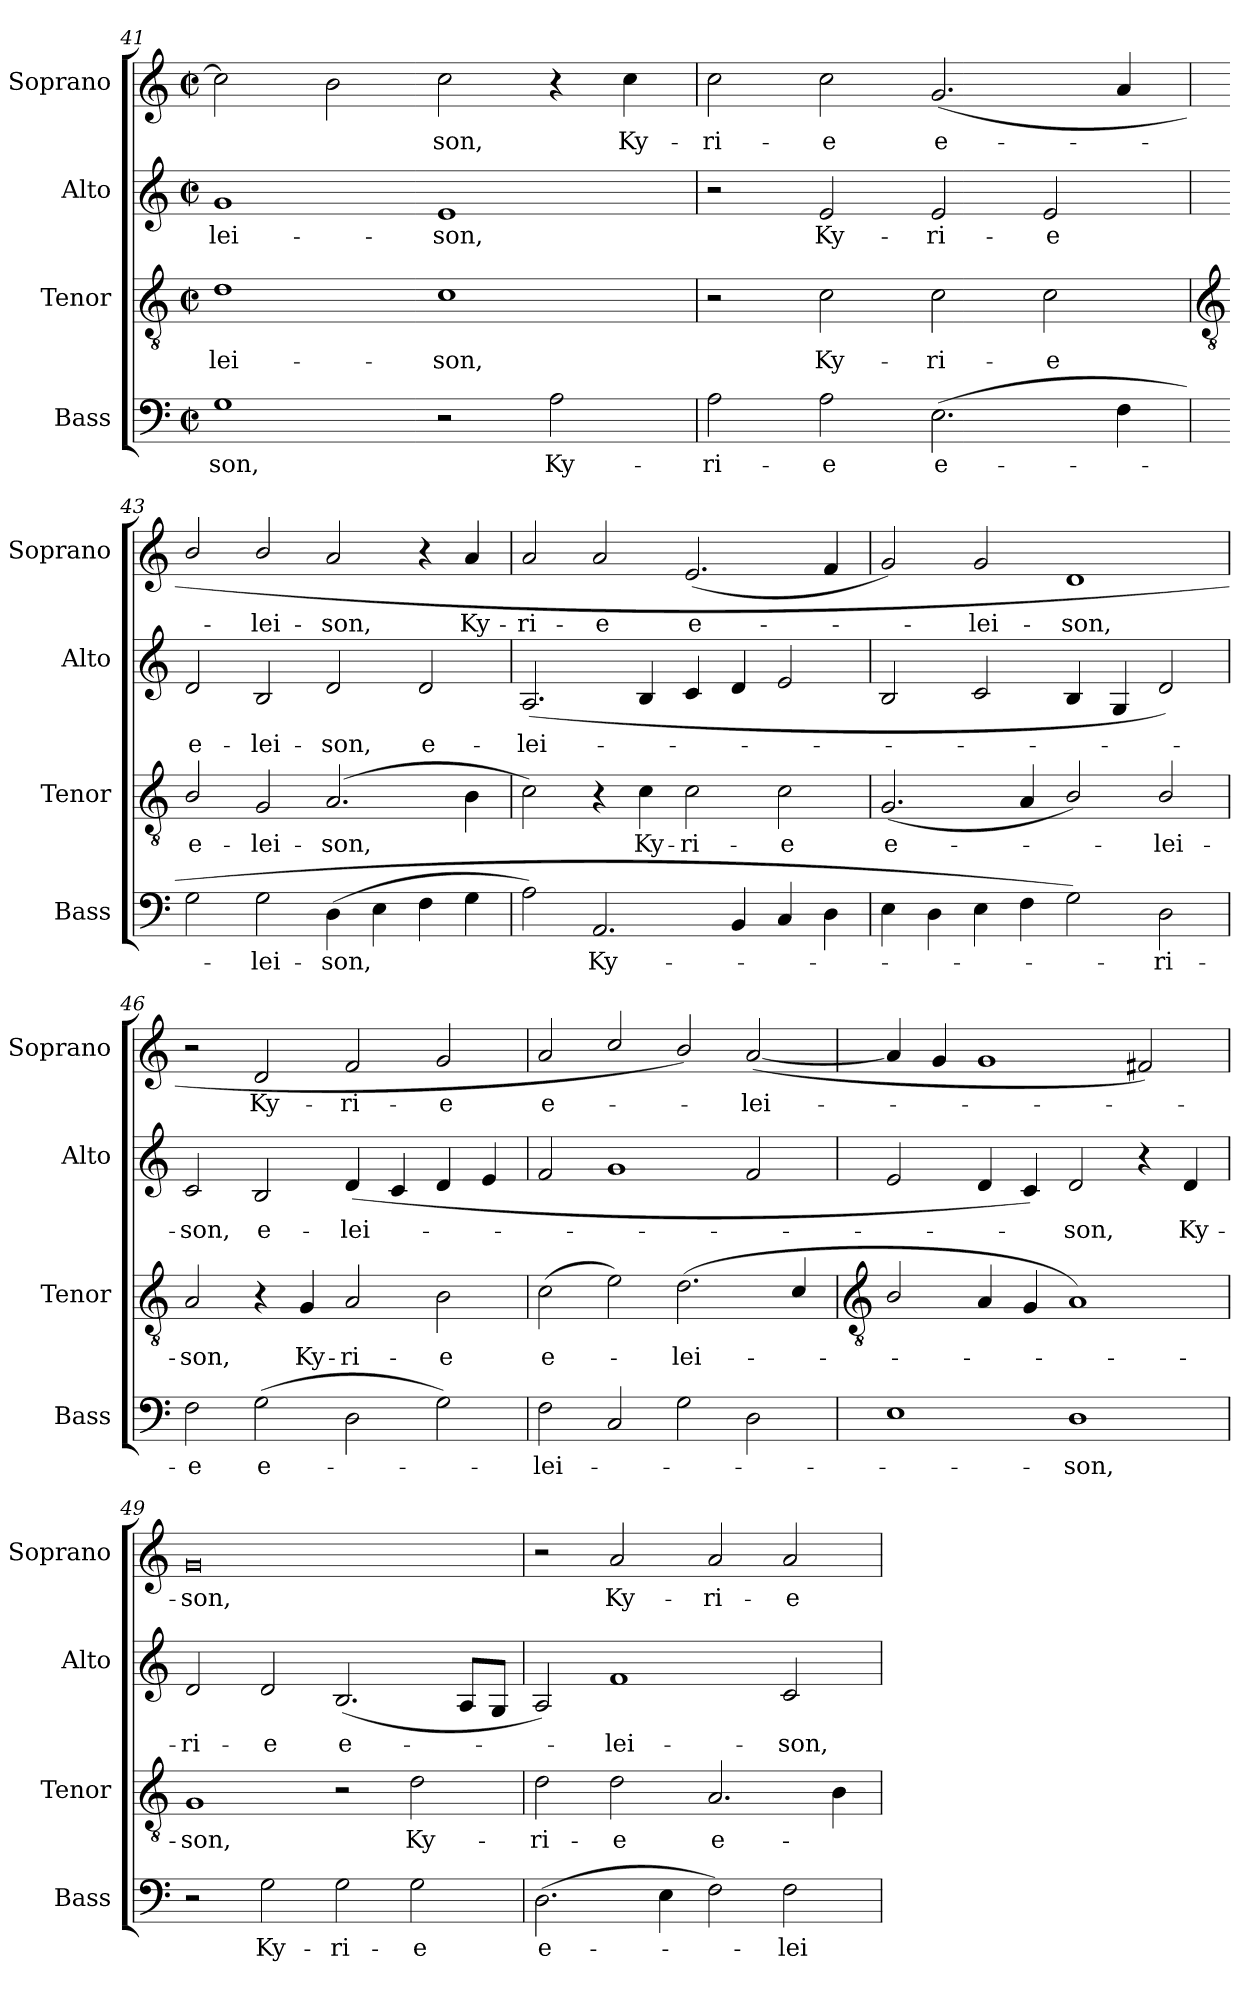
**kern	**text	**kern	**text	**kern	**text	**kern	**text
*part4	*part4	*part3	*part3	*part2	*part2	*part1	*part1
*staff4	*staff4	*staff3	*staff3	*staff2	*staff2	*staff1	*staff1
*I"Bass	*	*I"Tenor	*	*I"Alto	*	*I"Soprano	*
*I'Bass	*	*I'Tenor	*	*I'Alto	*	*I'Soprano	*
*clefF4	*	*clefGv2	*	*clefG2	*	*clefG2	*
*k[]	*	*k[]	*	*k[]	*	*k[]	*
*C:	*	*C:	*	*C:	*	*C:	*
*M4/2	*	*M4/2	*	*M4/2	*	*M4/2	*
*met(c|)	*	*met(c|)	*	*met(c|)	*	*met(c|)	*
=41	=41	=41	=41	=41	=41	=41	=41
!	!LO:LY:b	!	!LO:LY:b	!	!LO:LY:b	!	!
1G	son,	1d	lei-	1g	lei-	2cc]	.
.	.	.	.	.	.	2b	.
!	!	!	!LO:LY:b	!	!LO:LY:b	!	!LO:LY:b
2r	.	1c	-son,	1e	-son,	2cc	son,
!	!LO:LY:b	!	!	!	!	!	!
2A	Ky-	.	.	.	.	4r	.
!	!	!	!	!	!	!	!LO:LY:b
.	.	.	.	.	.	4cc	Ky-
=42	=42	=42	=42	=42	=42	=42	=42
!	!LO:LY:b	!	!	!	!	!	!LO:LY:b
2A	-ri-	2r	.	2r	.	2cc	-ri-
!	!LO:LY:b	!	!LO:LY:b	!	!LO:LY:b	!	!LO:LY:b
2A	-e	2c	Ky-	2e	Ky-	2cc	-e
!	!LO:LY:b	!	!LO:LY:b	!	!LO:LY:b	!	!LO:LY:b
(>2.E	e-	2c	-ri-	2e	-ri-	(<2.g	e-
!	!	!	!LO:LY:b	!	!LO:LY:b	!	!
.	.	2c	-e	2e	-e	.	.
4F	.	.	.	.	.	4a	.
!!LO:LB:g=z
=43	=43	=43	=43	=43	=43	=43	=43
*	*	*clefGv2	*	*	*	*	*
!	!	!	!LO:LY:b	!	!LO:LY:b	!	!
2G	.	2B/	e-	2d	e-	2b/	.
!	!LO:LY:b	!	!LO:LY:b	!	!LO:LY:b	!	!LO:LY:b
2G	lei-	2G	-lei-	2B	-lei-	2b/	lei-
!	!LO:LY:b	!	!LO:LY:b	!	!LO:LY:b	!	!LO:LY:b
(>4D	-son,	(>2.A	-son,	2d	-son,	2a	-son,
4E	.	.	.	.	.	.	.
!	!	!	!	!	!LO:LY:b	!	!
4F	.	.	.	2d	e-	4r	.
!	!	!	!	!	!	!	!LO:LY:b
4G	.	4B	.	.	.	4a	Ky-
=44	=44	=44	=44	=44	=44	=44	=44
!	!	!	!	!	!LO:LY:b	!	!LO:LY:b
2A)	.	2c)	.	(<2.A	-lei-	2a	-ri-
!	!LO:LY:b	!	!	!	!	!	!LO:LY:b
2.AA	Ky-	4r	.	.	.	2a	-e
!	!	!	!LO:LY:b	!	!	!	!
.	.	4c	Ky-	4B	.	.	.
!	!	!	!LO:LY:b	!	!	!	!LO:LY:b
.	.	2c	-ri-	4c	.	(<2.e	e-
4BB	.	.	.	4d	.	.	.
!	!	!	!LO:LY:b	!	!	!	!
4C	.	2c	-e	2e	.	.	.
4D	.	.	.	.	.	4f	.
=45	=45	=45	=45	=45	=45	=45	=45
!	!	!	!LO:LY:b	!	!	!	!
4E	.	(<2.G	e-	2B	.	2g)	.
4D	.	.	.	.	.	.	.
!	!	!	!	!	!	!	!LO:LY:b
4E	.	.	.	2c	.	2g	lei-
4F	.	4A	.	.	.	.	.
!	!	!	!	!	!	!	!LO:LY:b
2G)	.	2B/)	.	4B	.	1d	-son,
.	.	.	.	4G	.	.	.
!	!LO:LY:b	!	!LO:LY:b	!	!	!	!
2D	ri-	2B/	lei-	2d)	.	.	.
=46	=46	=46	=46	=46	=46	=46	=46
!	!LO:LY:b	!	!LO:LY:b	!	!LO:LY:b	!	!
2F	-e	2A	-son,	2c	son,	2r	.
!	!LO:LY:b	!	!	!	!LO:LY:b	!	!LO:LY:b
(>2G	e-	4r	.	2B	e-	2d	Ky-
!	!	!	!LO:LY:b	!	!	!	!
.	.	4G	Ky-	.	.	.	.
!	!	!	!LO:LY:b	!	!LO:LY:b	!	!LO:LY:b
2D	.	2A	-ri-	(<4d	-lei-	2f	-ri-
.	.	.	.	4c	.	.	.
!	!	!	!LO:LY:b	!	!	!	!LO:LY:b
2G)	.	2B	-e	4d	.	2g	-e
.	.	.	.	4e	.	.	.
=47	=47	=47	=47	=47	=47	=47	=47
!	!LO:LY:b	!	!LO:LY:b	!	!	!	!LO:LY:b
2F	lei-	(>2c	e-	2f	.	2a	e-
2C	.	2e)	.	1g	.	2cc/	.
!	!	!	!LO:LY:b	!	!	!	!
2G	.	(<2.d	lei-	.	.	2b/)	.
!	!	!	!	!	!	!	!LO:LY:b
2D	.	.	.	2f	.	(<[2a	lei-
.	.	4c/	.	.	.	.	.
!!LO:LB:g=z
=48	=48	=48	=48	=48	=48	=48	=48
*	*	*clefGv2	*	*	*	*	*
1E	.	2B/	.	2e	.	4a]	.
.	.	.	.	.	.	4g	.
.	.	4A/	.	4d	.	1g	.
.	.	4G/	.	4c)	.	.	.
!	!LO:LY:b	!	!	!	!LO:LY:b	!	!
1D	-son,	1A/)	.	2d	son,	.	.
.	.	.	.	4r	.	2f#)	.
!	!	!	!	!	!LO:LY:b	!	!
.	.	.	.	4d	Ky-	.	.
=49	=49	=49	=49	=49	=49	=49	=49
!	!	!	!LO:LY:b	!	!LO:LY:b	!	!LO:LY:b
2r	.	1G	son,	2d	-ri-	0g	son,
!	!LO:LY:b	!	!	!	!LO:LY:b	!	!
2G	Ky-	.	.	2d	-e	.	.
!	!LO:LY:b	!	!	!	!LO:LY:b	!	!
2G	-ri-	2r	.	(<2.B	e-	.	.
!	!LO:LY:b	!	!LO:LY:b	!	!	!	!
2G	-e	2d	Ky-	.	.	.	.
.	.	.	.	8AL	.	.	.
.	.	.	.	8GJ	.	.	.
=50	=50	=50	=50	=50	=50	=50	=50
!	!LO:LY:b	!	!LO:LY:b	!	!	!	!
(>2.D	e-	2d	-ri-	2A)	.	2r	.
!	!	!	!LO:LY:b	!	!LO:LY:b	!	!LO:LY:b
.	.	2d	-e	1f	lei-	2a	Ky-
4E	.	.	.	.	.	.	.
!	!	!	!LO:LY:b	!	!	!	!LO:LY:b
2F)	.	2.A	e-	.	.	2a	-ri-
!	!LO:LY:b	!	!	!	!LO:LY:b	!	!LO:LY:b
2F	lei-	.	.	2c	-son,	2a	-e
.	.	4B	.	.	.	.	.
=	=	=	=	=	=	=	=
*-	*-	*-	*-	*-	*-	*-	*-
